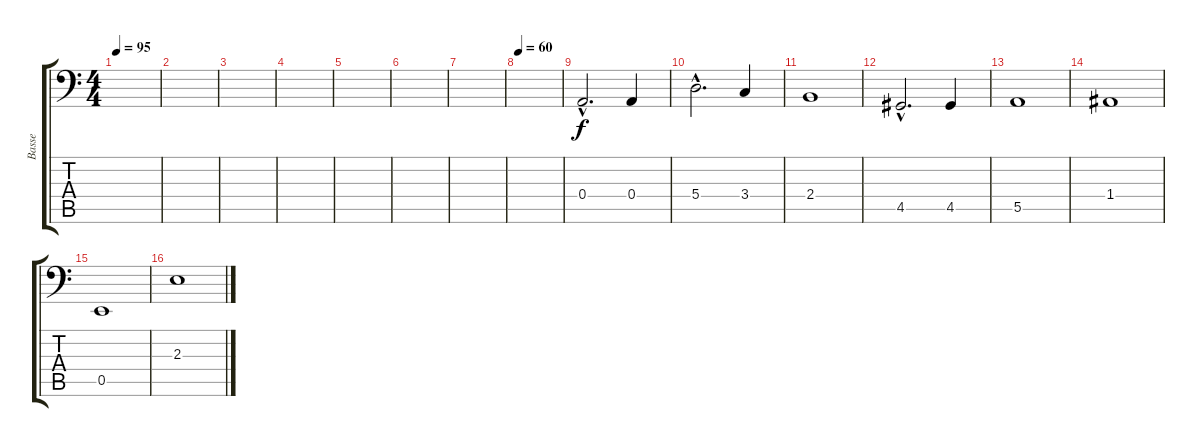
\track ("Basse" "Basse") {instrument electricbassfinger}
\staff {score tabs}
\tuning (C3 G2 D2 A1 E1 B0) {hide}
\ts (4 4)
\tempo 95
\clef f4
\ks c
|
|
|
|
|
|
|
\tempo 60
|
0.4{hac}.2{d} 0.4.4 |
5.4{hac}.2{d} 3.4.4 |
2.4.1 |
4.5{hac}.2{d} 4.5.4 |
5.5.1 |
1.4.1 |
0.5.1 |
2.3.1
